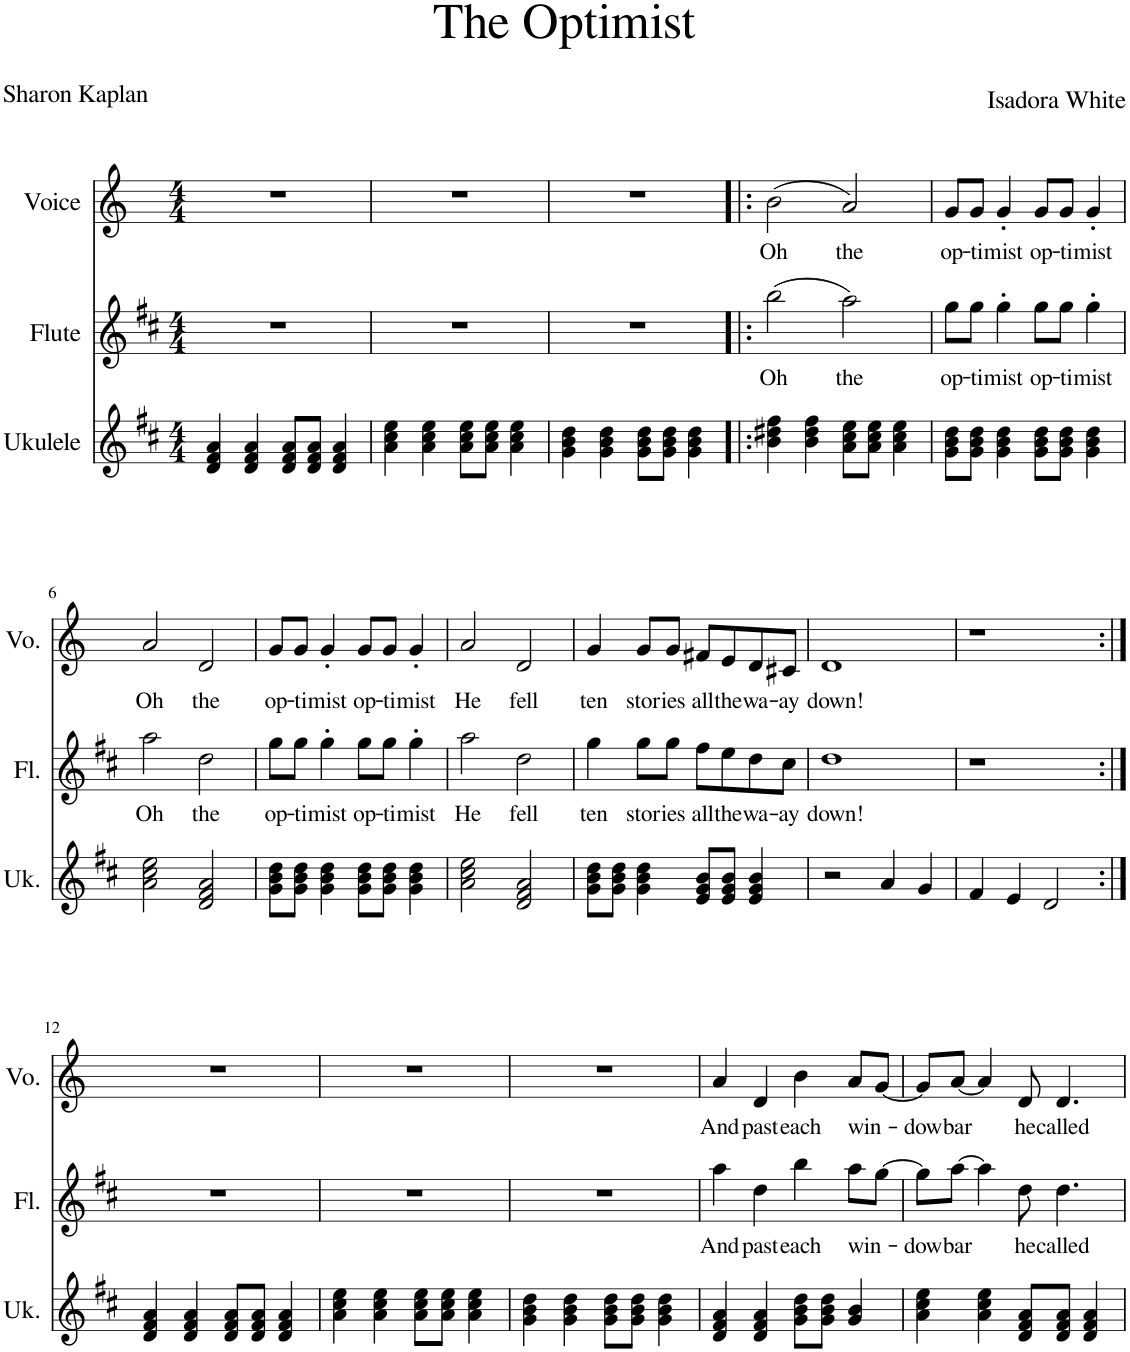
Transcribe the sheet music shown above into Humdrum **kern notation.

**kern	**kern	**text	**kern	**text
*part3	*part2	*part2	*part1	*part1
*staff3	*staff2	*staff2	*staff1	*staff1
*I"Ukulele	*I"Flute	*	*I"Voice	*
*I'Uk.	*I'Fl.	*	*I'Vo.	*
*clefG2	*clefG2	*	*clefG2	*
*k[f#c#]	*k[f#c#]	*	*k[]	*
*M4/4	*M4/4	*	*M4/4	*
=1	=1	=1	=1	=1
4d/ 4f#/ 4a/	1r	.	1r	.
4d/ 4f#/ 4a/	.	.	.	.
8d/ 8f#/ 8a/L	.	.	.	.
8d/ 8f#/ 8a/J	.	.	.	.
4d/ 4f#/ 4a/	.	.	.	.
=2	=2	=2	=2	=2
4a\ 4cc#\ 4ee\	1r	.	1r	.
4a\ 4cc#\ 4ee\	.	.	.	.
8a\ 8cc#\ 8ee\L	.	.	.	.
8a\ 8cc#\ 8ee\J	.	.	.	.
4a\ 4cc#\ 4ee\	.	.	.	.
=3	=3	=3	=3	=3
4g\ 4b\ 4dd\	1r	.	1r	.
4g\ 4b\ 4dd\	.	.	.	.
8g\ 8b\ 8dd\L	.	.	.	.
8g\ 8b\ 8dd\J	.	.	.	.
4g\ 4b\ 4dd\	.	.	.	.
=4!|:	=4!|:	=4!|:	=4!|:	=4!|:
!	!	!LO:LY:b	!	!LO:LY:b
4b\ 4dd#X\ 4ff#\	(2bb\	Oh	(2b\	Oh
4b\ 4dd#\ 4ff#\	.	.	.	.
!	!	!LO:LY:b	!	!LO:LY:b
8a\ 8cc#\ 8ee\L	2aa\)	the	2a/)	the
8a\ 8cc#\ 8ee\J	.	.	.	.
4a\ 4cc#\ 4ee\	.	.	.	.
=5	=5	=5	=5	=5
!	!	!LO:LY:b	!	!LO:LY:b
8g\ 8b\ 8dd\L	8gg\L	op-	8g/L	op-
!	!	!LO:LY:b	!	!LO:LY:b
8g\ 8b\ 8dd\J	8gg\J	-ti-	8g/J	-ti-
!	!	!LO:LY:b	!	!LO:LY:b
4g\ 4b\ 4dd\	4gg'\	-mist	4g'/	-mist
!	!	!LO:LY:b	!	!LO:LY:b
8g\ 8b\ 8dd\L	8gg\L	op-	8g/L	op-
!	!	!LO:LY:b	!	!LO:LY:b
8g\ 8b\ 8dd\J	8gg\J	-ti-	8g/J	-ti-
!	!	!LO:LY:b	!	!LO:LY:b
4g\ 4b\ 4dd\	4gg'\	-mist	4g'/	-mist
!!LO:LB:g=z
=6	=6	=6	=6	=6
!	!	!LO:LY:b	!	!LO:LY:b
2a\ 2cc#\ 2ee\	2aa\	Oh	2a/	Oh
!	!	!LO:LY:b	!	!LO:LY:b
2d/ 2f#/ 2a/	2dd\	the	2d/	the
=7	=7	=7	=7	=7
!	!	!LO:LY:b	!	!LO:LY:b
8g\ 8b\ 8dd\L	8gg\L	op-	8g/L	op-
!	!	!LO:LY:b	!	!LO:LY:b
8g\ 8b\ 8dd\J	8gg\J	-ti-	8g/J	-ti-
!	!	!LO:LY:b	!	!LO:LY:b
4g\ 4b\ 4dd\	4gg'\	-mist	4g'/	-mist
!	!	!LO:LY:b	!	!LO:LY:b
8g\ 8b\ 8dd\L	8gg\L	op-	8g/L	op-
!	!	!LO:LY:b	!	!LO:LY:b
8g\ 8b\ 8dd\J	8gg\J	-ti-	8g/J	-ti-
!	!	!LO:LY:b	!	!LO:LY:b
4g\ 4b\ 4dd\	4gg'\	-mist	4g'/	-mist
=8	=8	=8	=8	=8
!	!	!LO:LY:b	!	!LO:LY:b
2a\ 2cc#\ 2ee\	2aa\	He	2a/	He
!	!	!LO:LY:b	!	!LO:LY:b
2d/ 2f#/ 2a/	2dd\	fell	2d/	fell
=9	=9	=9	=9	=9
!	!	!LO:LY:b	!	!LO:LY:b
8g\ 8b\ 8dd\L	4gg\	ten	4g/	ten
8g\ 8b\ 8dd\J	.	.	.	.
!	!	!LO:LY:b	!	!LO:LY:b
4g\ 4b\ 4dd\	8gg\L	stor-	8g/L	stor-
!	!	!LO:LY:b	!	!LO:LY:b
.	8gg\J	-ies	8g/J	-ies
!	!	!LO:LY:b	!	!LO:LY:b
8e/ 8g/ 8b/L	8ff#\L	all	8f#X/L	all
!	!	!LO:LY:b	!	!LO:LY:b
8e/ 8g/ 8b/J	8ee\	the	8e/	the
!	!	!LO:LY:b	!	!LO:LY:b
4e/ 4g/ 4b/	8dd\	wa-	8d/	wa-
!	!	!LO:LY:b	!	!LO:LY:b
.	8cc#\J	-ay	8c#X/J	-ay
=10	=10	=10	=10	=10
!	!	!LO:LY:b	!	!LO:LY:b
2r	1dd	down!	1d	down!
4a/	.	.	.	.
4g/	.	.	.	.
=11	=11	=11	=11	=11
4f#/	1r	.	1r	.
4e/	.	.	.	.
2d/	.	.	.	.
!!LO:LB:g=z
=12:|!	=12:|!	=12:|!	=12:|!	=12:|!
4d/ 4f#/ 4a/	1r	.	1r	.
4d/ 4f#/ 4a/	.	.	.	.
8d/ 8f#/ 8a/L	.	.	.	.
8d/ 8f#/ 8a/J	.	.	.	.
4d/ 4f#/ 4a/	.	.	.	.
=13	=13	=13	=13	=13
4a\ 4cc#\ 4ee\	1r	.	1r	.
4a\ 4cc#\ 4ee\	.	.	.	.
8a\ 8cc#\ 8ee\L	.	.	.	.
8a\ 8cc#\ 8ee\J	.	.	.	.
4a\ 4cc#\ 4ee\	.	.	.	.
=14	=14	=14	=14	=14
4g\ 4b\ 4dd\	1r	.	1r	.
4g\ 4b\ 4dd\	.	.	.	.
8g\ 8b\ 8dd\L	.	.	.	.
8g\ 8b\ 8dd\J	.	.	.	.
4g\ 4b\ 4dd\	.	.	.	.
=15	=15	=15	=15	=15
!	!	!LO:LY:b	!	!LO:LY:b
4d/ 4f#/ 4a/	4aa\	And	4a/	And
!	!	!LO:LY:b	!	!LO:LY:b
4d/ 4f#/ 4a/	4dd\	past	4d/	past
!	!	!LO:LY:b	!	!LO:LY:b
8g\ 8b\ 8dd\L	4bb\	each	4b\	each
8g\ 8b\ 8dd\J	.	.	.	.
!	!	!LO:LY:b	!	!LO:LY:b
4g/ 4b/	8aa\L	win-	8a/L	win-
.	[8gg\J	.	[8g/J	.
=16	=16	=16	=16	=16
!	!	!LO:LY:b	!	!LO:LY:b
4a\ 4cc#\ 4ee\	8gg\L]	-dow	8g/L]	-dow
!	!	!LO:LY:b	!	!LO:LY:b
.	[8aa\J	bar	[8a/J	bar
4a\ 4cc#\ 4ee\	4aa\]	.	4a/]	.
!	!	!LO:LY:b	!	!LO:LY:b
8d/ 8f#/ 8a/L	8dd\	he	8d/	he
!	!	!LO:LY:b	!	!LO:LY:b
8d/ 8f#/ 8a/J	4.dd\	called	4.d/	called
4d/ 4f#/ 4a/	.	.	.	.
=	=	=	=	=
*-	*-	*-	*-	*-
